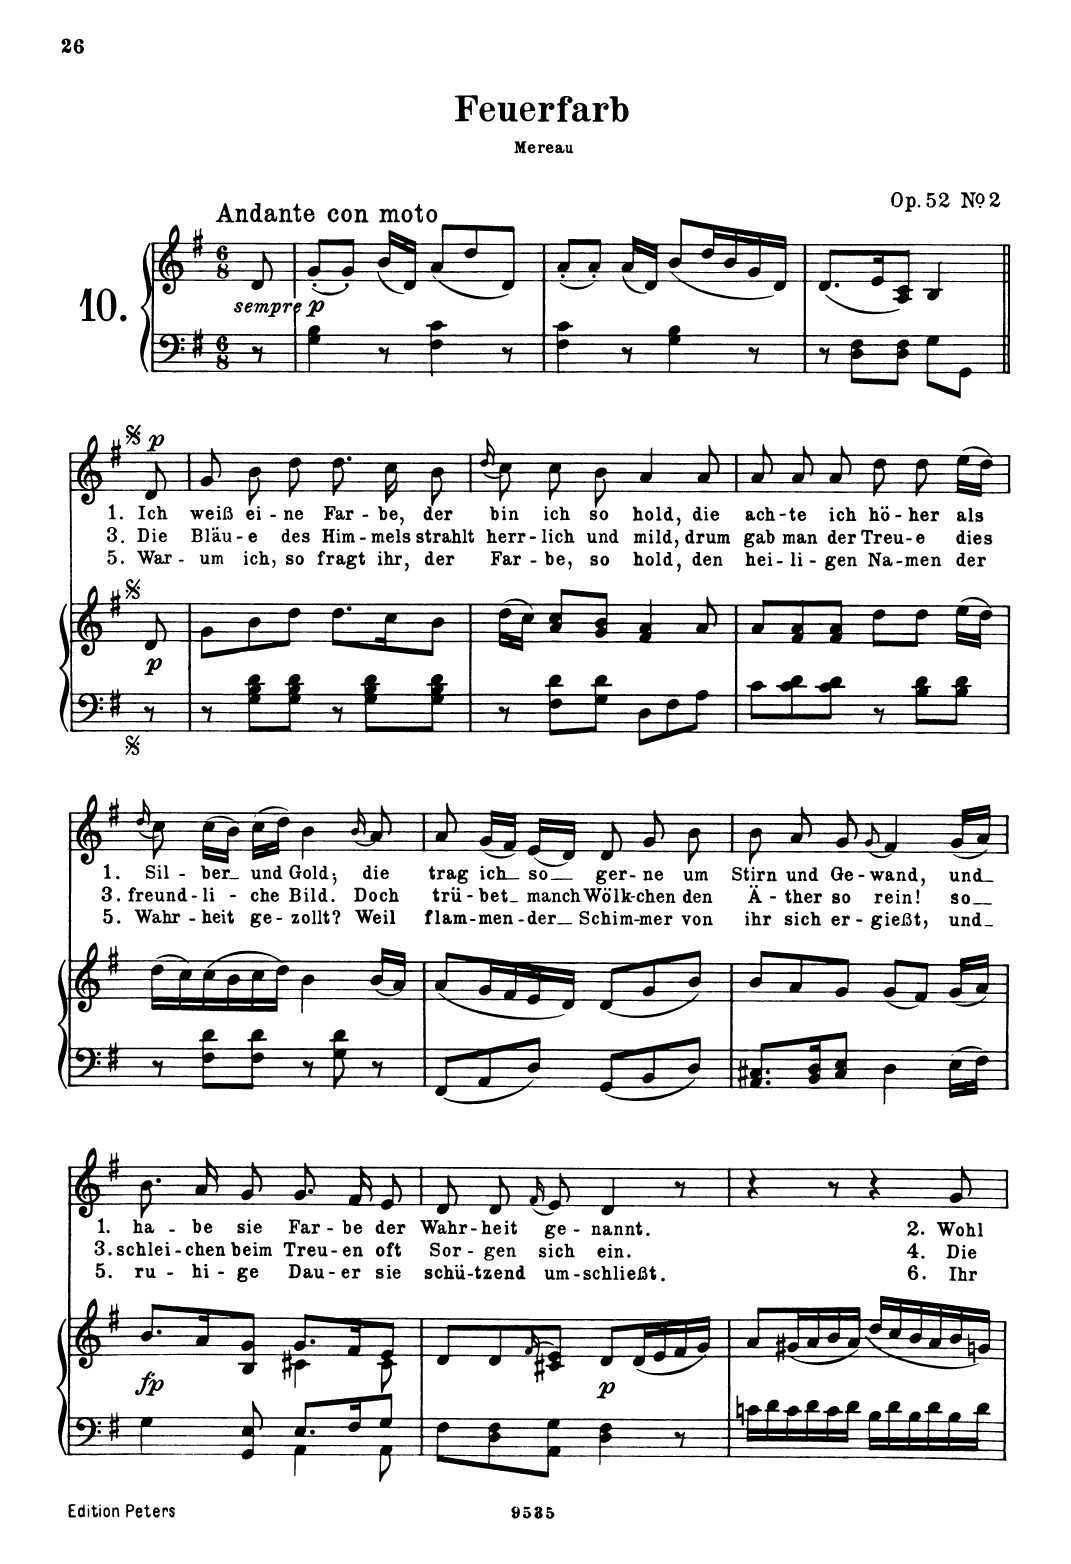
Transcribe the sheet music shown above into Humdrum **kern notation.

**kern	**kern	**dynam	**kern	**text	**text	**text	**dynam
*part2	*part2	*part2	*part1	*part1	*part1	*part1	*part1
*staff3	*staff2	*staff2/3	*staff1	*staff1	*staff1	*staff1	*staff1
*I"Piano	*	*	*I"Voice	*	*	*	*
*I'Pno	*	*	*	*	*	*	*
*clefF4	*clefG2	*	*clefG2	*	*	*	*
*k[f#]	*k[f#]	*	*k[f#]	*	*	*	*
*M6/8	*M6/8	*	*M6/8	*	*	*	*
=	=	=	=	=	=	=	=
!	!	!	!LO:TX:a:B:t=Andante con moto	!	!	!	!
8r	8d/	.	8r	.	.	.	.
=1	=1	=1	=1	=1	=1	=1	=1
!	!	!LO:DY:b	!	!	!	!	!
!	!	!LO:DY:n=1:b	!	!	!	!	!
4G\ 4B\	(8g'/L	other-dynamics p	2.r	.	.	.	.
.	8g'/J)	.	.	.	.	.	.
8r	(16b/LL	.	.	.	.	.	.
.	16d/JJ)	.	.	.	.	.	.
4F#\ 4c\	(8a/L	.	.	.	.	.	.
.	8dd/	.	.	.	.	.	.
8r	8d/J)	.	.	.	.	.	.
=2	=2	=2	=2	=2	=2	=2	=2
4F#\ 4c\	(8a'/L	.	2.r	.	.	.	.
.	8a'/J)	.	.	.	.	.	.
8r	(16a/LL	.	.	.	.	.	.
.	16d/JJ)	.	.	.	.	.	.
4G\ 4B\	(8b/L	.	.	.	.	.	.
.	16dd/L	.	.	.	.	.	.
.	16b/	.	.	.	.	.	.
8r	16g/	.	.	.	.	.	.
.	16d/JJ)	.	.	.	.	.	.
=3	=3	=3	=3	=3	=3	=3	=3
8r	(8.d/L	.	2.r	.	.	.	.
8D\ 8F#\L	.	.	.	.	.	.	.
.	16e/K	.	.	.	.	.	.
8D\ 8F#\J	8A/ 8c/J)	.	.	.	.	.	.
8G/L	4B/	.	.	.	.	.	.
8GG/J	.	.	.	.	.	.	.
8ryy	8ryy	.	.	.	.	.	.
=3X1!|:	=3X1!|:	=3X1!|:	=3X1!|:	=3X1!|:	=3X1!|:	=3X1!|:	=3X1!|:
!	!	!LO:DY:a=2	!	!	!	!	!LO:DY:a
8r	8d/	p	8d/	1. Ich	3. Die	5. War-	p
=4	=4	=4	=4	=4	=4	=4	=4
8r	8g\L	.	8g/	weiss	Bläu-	-um	.
8G\ 8B\ 8d\L	8b\	.	8b\	ei-	-e	ich,	.
8G\ 8B\ 8d\J	8dd\J	.	8dd\	-ne	des	so	.
8r	8.dd\L	.	8.dd\	Far-	Him-	fragt	.
8G\ 8B\ 8d\L	.	.	.	.	.	.	.
.	16cc\K	.	16cc\	-be,	-mels	ihr,	.
8G\ 8B\ 8d\J	8b\J	.	8b\	der	strahlt	der	.
=5	=5	=5	=5	=5	=5	=5	=5
.	.	.	(16qdd/	.	.	.	.
8r	(16dd\LL	.	8cc\)	bin	herr-	Far-	.
.	16cc\JJ)	.	.	.	.	.	.
8F#\ 8d\L	8a/ 8cc/L	.	8cc\	ich	-lich	-be,	.
8G\ 8d\J	8g/ 8b/J	.	8b\	so	und	so	.
8D\L	4f#/ 4a/	.	4a/	hold,	mild,	hold,	.
8F#\	.	.	.	.	.	.	.
8A\J	8a/	.	8a/	die	drum	den	.
=6	=6	=6	=6	=6	=6	=6	=6
8c\L	8a/L	.	8a/	ach-	gab	hei-	.
8c\ 8d\	8f#/ 8a/	.	8a/	-te	man	-li-	.
8c\ 8d\J	8f#/ 8a/J	.	8a/	ich	der	-gen	.
8r	8dd\L	.	8dd\	hö-	Treu-	Na-	.
8B\ 8d\L	8dd\J	.	8dd\	-her	-e	-men	.
8B\ 8d\J	(16ee\LL	.	(16ee\LL	als	dies	der	.
.	16dd\JJ)	.	16dd\JJ)	.	.	.	.
=7	=7	=7	=7	=7	=7	=7	=7
.	.	.	(16qdd/	.	.	.	.
8r	(16dd\LL	.	8cc\)	1. Sil-	3. freund-	5. Wahr-	.
.	16cc\)	.	.	.	.	.	.
8F#\ 8d\L	(16cc\	.	(16cc\LL	-ber	-li-	-heit	.
.	16b\	.	16b\JJ)	.	.	.	.
8F#\ 8d\J	16cc\	.	(16cc\LL	und	-che	ge-	.
.	16dd\JJ)	.	16dd\JJ)	.	.	.	.
8r	4b\	.	4b\	Gold;	Bild.	-zollt?	.
8G\ 8d\	.	.	.	.	.	.	.
.	.	.	(16qb/	.	.	.	.
8r	(16b/LL	.	8a/)	die	Doch	Weil	.
.	16a/JJ)	.	.	.	.	.	.
=8	=8	=8	=8	=8	=8	=8	=8
8FF#/L	(8a/L	.	8g/	trag	trü-	flam-	.
8AA/	16g/L	.	(16g/LL	ich	-bet	-men-	.
.	16f#/	.	16f#/JJ)	.	.	.	.
8D/J	16e/	.	(16e/LL	so	manch	-der	.
.	16d/JJ)	.	16d/JJ)	.	.	.	.
8GG/L	(8d/L	.	8d/	ger-	Wölk-	Schim-	.
8BB/	8g/	.	8g/	-ne	-chen	-mer	.
8D/J	8b/J)	.	8b\	um	den	von	.
=9	=9	=9	=9	=9	=9	=9	=9
8.AA/ 8.C#X/L	8b/L	.	8b\	Stirn	Ä-	ihr	.
.	8a/	.	8a/	und	-ther	sich	.
16BB/ 16D/K	.	.	.	.	.	.	.
8C#/ 8E/J	8g/J	.	8g/	Ge-	so	er-	.
.	.	.	(8qg/	.	.	.	.
4D\	(8g/L	.	4f#/)	-wand,	rein!	-giesst,	.
.	8f#/J)	.	.	.	.	.	.
16E\LL	(16g/LL	.	(16g/LL	und	so	und	.
16F#\JJ	16a/JJ)	.	16a/JJ)	.	.	.	.
=10	=10	=10	=10	=10	=10	=10	=10
*^	*^	*	*	*	*	*	*
!	!	!	!	!LO:DY:b	!	!	!	!	!
4G\	4.ryy	8.b/L	4.ryy	fp	8.b\	1. ha-	3. schlei-	5. ru-	.
.	.	16a/K	.	.	16a/	-be	-chen	-hi-	.
8GG/ 8E/	.	8B/ 8g/J	.	.	8g/	sie	beim	-ge	.
8.E/L	4AA\	8.g/L	4c#X\	.	8.g/	Far-	Treu-	Dau-	.
16F#/K	.	16f#/K	.	.	16f#/	-be	-en	-er	.
8G/J	8AA\	8e/J	8c#\	.	8e/	der	oft	sie	.
*v	*v	*	*	*	*	*	*	*	*
*	*v	*v	*	*	*	*	*	*
=11	=11	=11	=11	=11	=11	=11	=11
8F#\L	8d/L	.	8d/	Wahr-	Sor-	schü-	.
8D\ 8F#\	8d/	.	8d/	-heit	-gen	-tzend	.
.	(>16qf#/	.	(16qf#/	.	.	.	.
8AA\ 8G\J	8c#X/ 8e/J)	.	8e/)	ge-	sich	um-	.
!	!	!LO:DY:b	!	!	!	!	!
4D\ 4F#\	8d/L	p	4d/	-nannt.	ein.	-schliesst.	.
.	(16d/L	.	.	.	.	.	.
.	16e/	.	.	.	.	.	.
8r	16f#/	.	8r	.	.	.	.
.	16g/JJ)	.	.	.	.	.	.
=12	=12	=12	=12	=12	=12	=12	=12
16cn\LL	8a/L	.	4r	.	.	.	.
16d\	.	.	.	.	.	.	.
16c\	(16g#X/L	.	.	.	.	.	.
16d\	16a/	.	.	.	.	.	.
16c\	16b/	.	8r	.	.	.	.
16d\JJ	16a/JJ)	.	.	.	.	.	.
16B\LL	(<16dd/LL	.	4r	.	.	.	.
16d\	16cc/	.	.	.	.	.	.
16B\	16b/	.	.	.	.	.	.
16d\	16a/	.	.	.	.	.	.
16B\	16b/	.	8g/	2. Wohl	4. Die	6. Ihr	.
16d\JJ	16gn/JJ)	.	.	.	.	.	.
=	=	=	=	=	=	=	=
*-	*-	*-	*-	*-	*-	*-	*-
